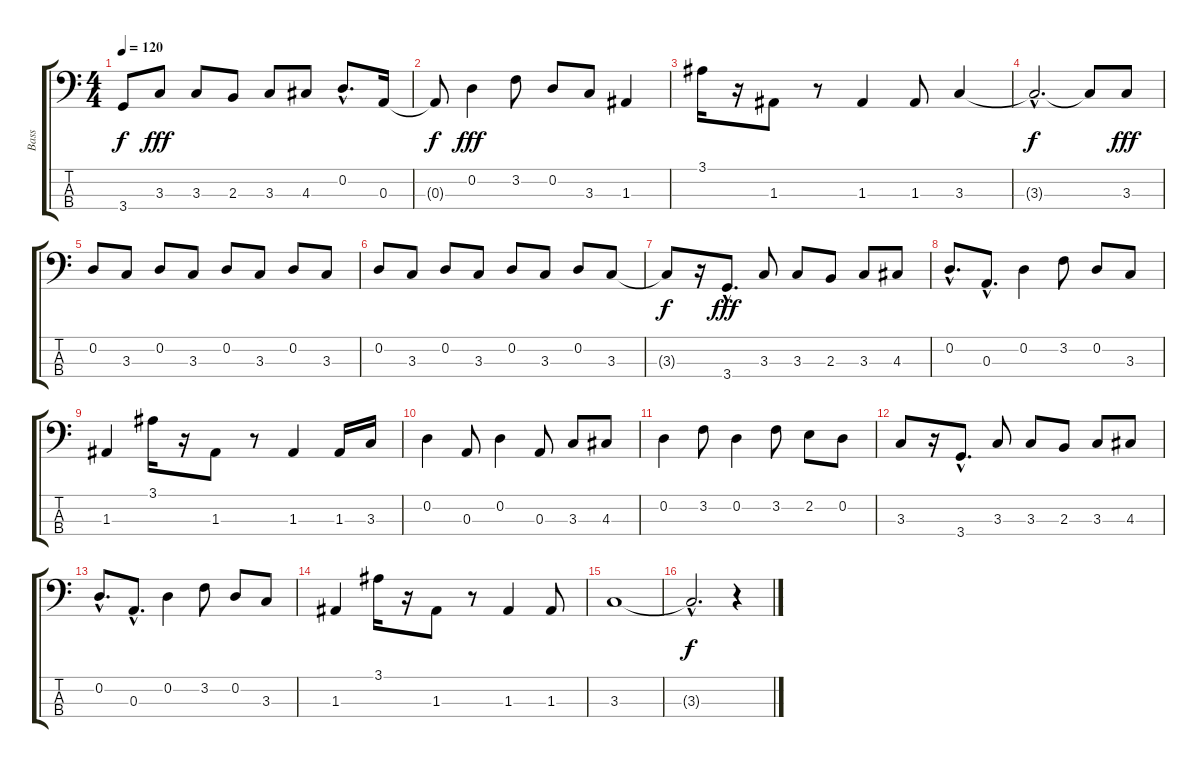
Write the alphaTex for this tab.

\track ("Bass" "Bass") {instrument electricbassfinger}
\staff {score tabs}
\tuning (G2 D2 A1 E1) {hide}
\ts (4 4)
\tempo 120
\clef f4
\ks c
3.4{t}.8{dy f} 3.3.8{dy fff} 3.3.8 2.3.8 3.3.8 4.3.8 0.2{hac}.8{d} 0.3.16 |
0.3{t}.8{dy f} 0.2.4{dy fff} 3.2.8 0.2.8 3.3.8 1.3.4 |
3.1.16 r.16 1.3.8 r.8 1.3.4 1.3.8 3.3.4 |
3.3{hac t}.2{d dy f} 3.3{t}.8 3.3.8{dy fff} |
0.2.8 3.3.8 0.2.8 3.3.8 0.2.8 3.3.8 0.2.8 3.3.8 |
0.2.8 3.3.8 0.2.8 3.3.8 0.2.8 3.3.8 0.2.8 3.3.8 |
3.3{t}.8{dy f} r.16 3.4{hac}.8{d dy fff} 3.3.8 3.3.8 2.3.8 3.3.8 4.3.8 |
0.2{hac}.8{d} 0.3{hac}.8{d} 0.2.4 3.2.8 0.2.8 3.3.8 |
1.3.4 3.1.16 r.16 1.3.8 r.8 1.3.4 1.3.16 3.3.16 |
0.2.4 0.3.8 0.2.4 0.3.8 3.3.8 4.3.8 |
0.2.4 3.2.8 0.2.4 3.2.8 2.2.8 0.2.8 |
3.3.8 r.16 3.4{hac}.8{d} 3.3.8 3.3.8 2.3.8 3.3.8 4.3.8 |
0.2{hac}.8{d} 0.3{hac}.8{d} 0.2.4 3.2.8 0.2.8 3.3.8 |
1.3.4 3.1.16 r.16 1.3.8 r.8 1.3.4 1.3.8 |
3.3.1 |
3.3{hac t}.2{d dy f} r.4
